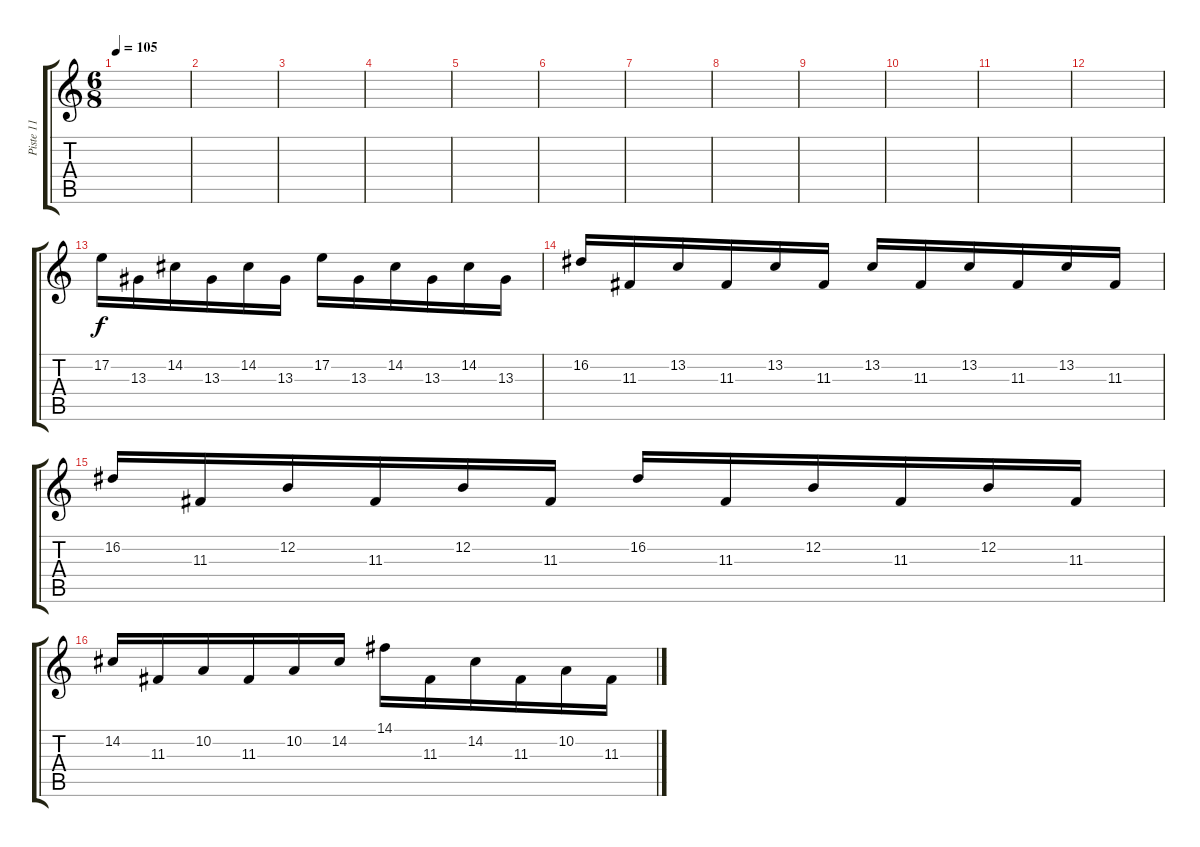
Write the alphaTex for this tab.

\track ("Piste 11" "Piste 11") {instrument stringensemble1}
\staff {score tabs}
\tuning (E4 B3 G3 D3 A2 E2) {hide}
\ts (6 8)
\tempo 105
\clef g2
\ks c
|
|
|
|
|
|
|
|
|
|
|
|
17.2.16 13.3.16 14.2.16 13.3.16 14.2.16 13.3.16 17.2.16 13.3.16 14.2.16 13.3.16 14.2.16 13.3.16 |
16.2.16 11.3.16 13.2.16 11.3.16 13.2.16 11.3.16 13.2.16 11.3.16 13.2.16 11.3.16 13.2.16 11.3.16 |
16.2.16 11.3.16 12.2.16 11.3.16 12.2.16 11.3.16 16.2.16 11.3.16 12.2.16 11.3.16 12.2.16 11.3.16 |
14.2.16 11.3.16 10.2.16 11.3.16 10.2.16 14.2.16 14.1.16 11.3.16 14.2.16 11.3.16 10.2.16 11.3.16
